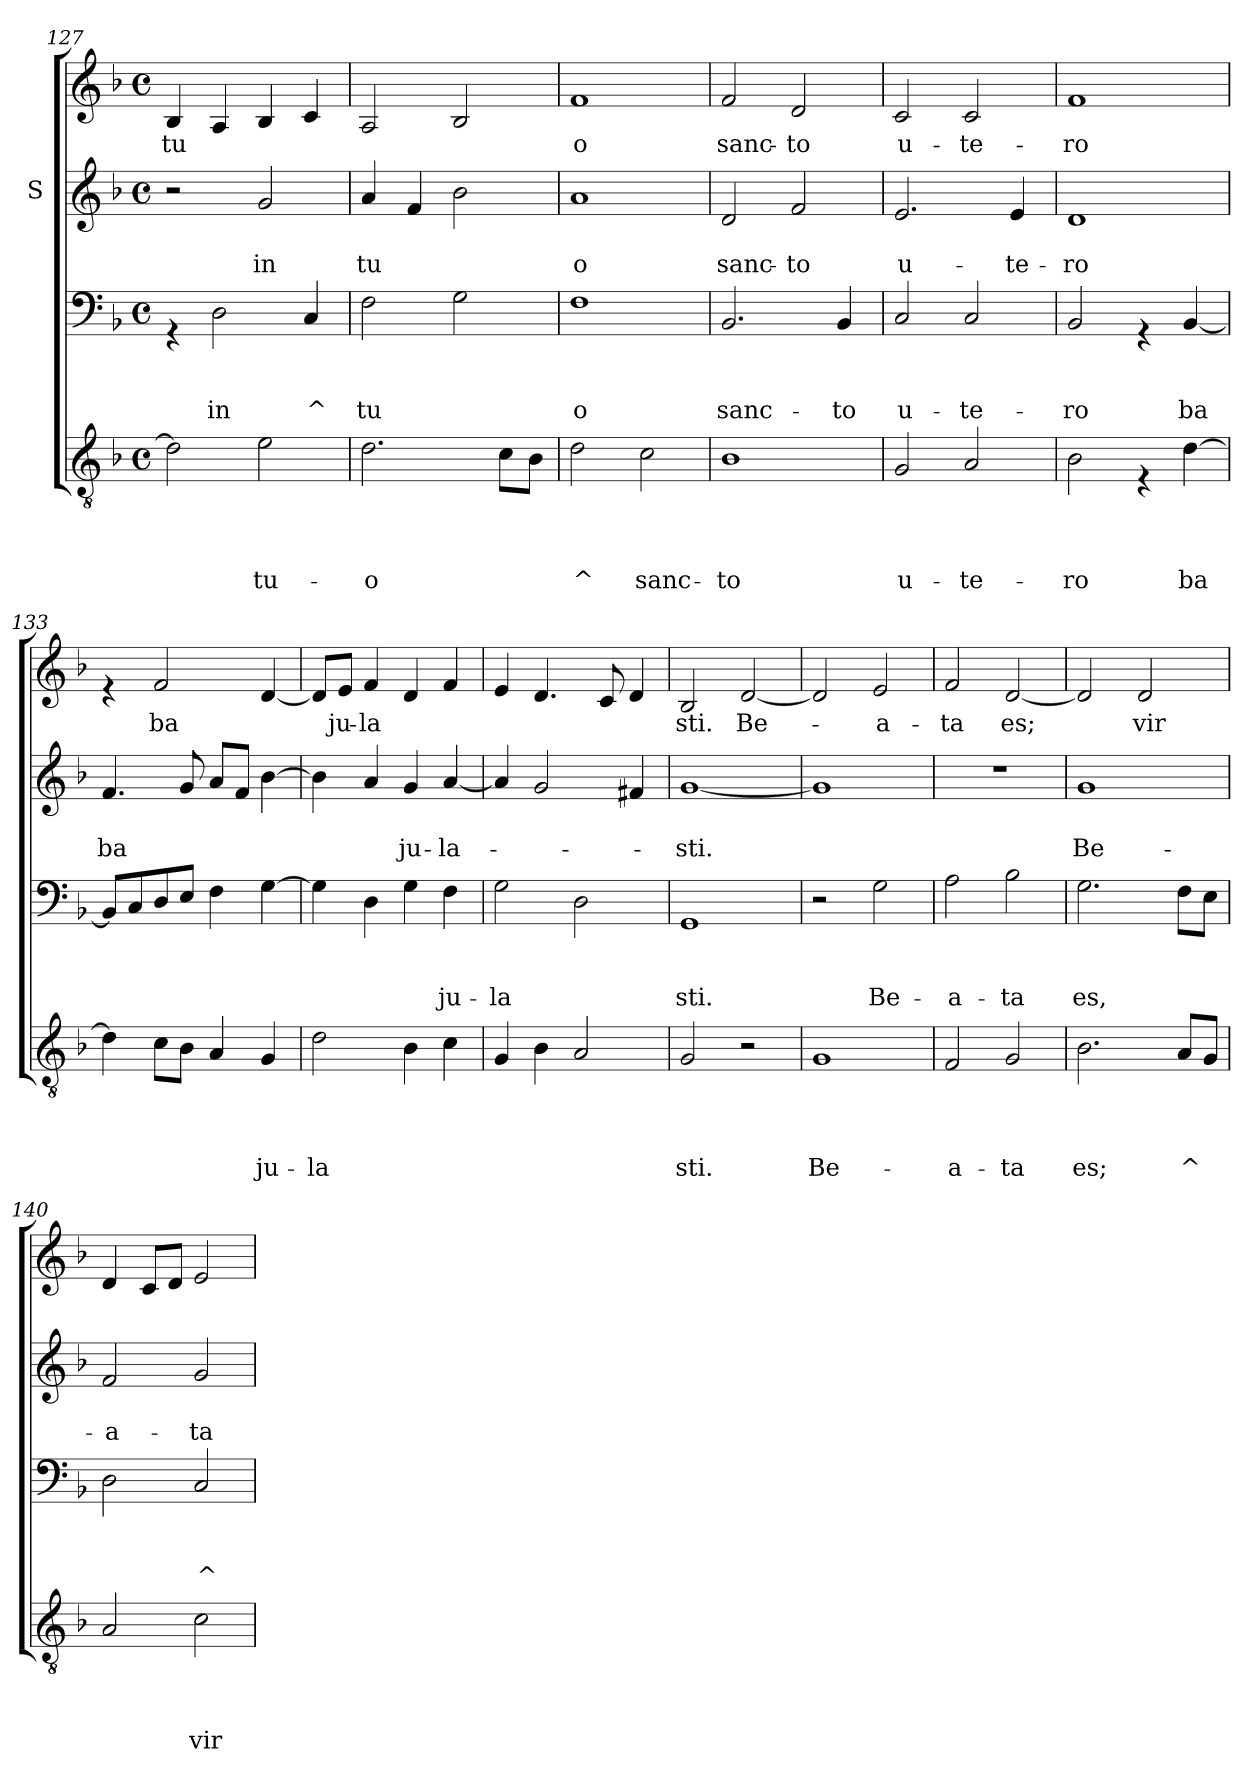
**kern	**text	**text	**text	**text	**kern	**text	**text	**text	**kern	**text	**text	**kern	**text
*part4	*part4	*part4	*part4	*part4	*part3	*part3	*part3	*part3	*part2	*part2	*part2	*part1	*part1
*staff4	*staff4	*staff4	*staff4	*staff4	*staff3	*staff3	*staff3	*staff3	*staff2	*staff2	*staff2	*staff1	*staff1
*	*	*	*	*	*	*	*	*	*I"S	*	*	*	*
*clefGv2	*	*	*	*	*clefF4	*	*	*	*clefG2	*	*	*clefG2	*
*k[b-]	*	*	*	*	*k[b-]	*	*	*	*k[b-]	*	*	*k[b-]	*
*F:	*	*	*	*	*F:	*	*	*	*F:	*	*	*F:	*
*M4/4	*	*	*	*	*M4/4	*	*	*	*M4/4	*	*	*M4/4	*
*met(c)	*	*	*	*	*met(c)	*	*	*	*met(c)	*	*	*met(c)	*
=127	=127	=127	=127	=127	=127	=127	=127	=127	=127	=127	=127	=127	=127
!	!	!	!	!	!	!	!	!	!	!	!	!	!LO:LY:b
2d\]	.	.	.	.	4rGG	.	.	.	2r	.	.	4B-/	-tu
!	!	!	!	!	!	!	!	!LO:LY:b	!	!	!	!	!
.	.	.	.	.	2D\	.	.	in	.	.	.	4A/	.
!	!	!	!	!LO:LY:b	!	!	!	!	!	!	!LO:LY:b	!	!
2e\	.	.	.	tu-	.	.	.	.	2g/	.	in	4B-/	.
!	!	!	!	!	!	!	!	!LO:LY:b	!	!	!	!	!
.	.	.	.	.	4C/	.	.	^	.	.	.	4c/	.
=128	=128	=128	=128	=128	=128	=128	=128	=128	=128	=128	=128	=128	=128
!	!	!	!	!LO:LY:b	!	!	!	!LO:LY:b	!	!	!LO:LY:b	!	!
2.d\	.	.	.	-o	2F\	.	.	tu	4a/	.	tu	2A/	.
.	.	.	.	.	.	.	.	.	4f/	.	.	.	.
.	.	.	.	.	2G\	.	.	.	2b-\	.	.	2B-/	.
8c\L	.	.	.	.	.	.	.	.	.	.	.	.	.
8B-\J	.	.	.	.	.	.	.	.	.	.	.	.	.
=129	=129	=129	=129	=129	=129	=129	=129	=129	=129	=129	=129	=129	=129
!	!	!	!	!LO:LY:b	!	!	!	!LO:LY:b	!	!	!LO:LY:b	!	!LO:LY:b
2d\	.	.	.	^	1F	.	.	o	1a	.	o	1f	o
!	!	!	!	!LO:LY:b	!	!	!	!	!	!	!	!	!
2c\	.	.	.	sanc-	.	.	.	.	.	.	.	.	.
=130	=130	=130	=130	=130	=130	=130	=130	=130	=130	=130	=130	=130	=130
!	!	!	!	!LO:LY:b	!	!	!	!LO:LY:b	!	!	!LO:LY:b	!	!LO:LY:b
1B-	.	.	.	-to	2.BB-/	.	.	sanc-	2d/	.	sanc-	2f/	sanc-
!	!	!	!	!	!	!	!	!	!	!	!LO:LY:b	!	!LO:LY:b
.	.	.	.	.	.	.	.	.	2f/	.	-to	2d/	-to
!	!	!	!	!	!	!	!	!LO:LY:b	!	!	!	!	!
.	.	.	.	.	4BB-/	.	.	-to	.	.	.	.	.
!!LO:LB:g=z
=131	=131	=131	=131	=131	=131	=131	=131	=131	=131	=131	=131	=131	=131
!	!	!	!	!LO:LY:b	!	!	!	!LO:LY:b	!	!	!LO:LY:b	!	!LO:LY:b
2G/	.	.	.	u-	2C/	.	.	u-	2.e/	.	u-	2c/	u-
!	!	!	!	!LO:LY:b	!	!	!	!LO:LY:b	!	!	!	!	!LO:LY:b
2A/	.	.	.	-te-	2C/	.	.	-te-	.	.	.	2c/	-te-
!	!	!	!	!	!	!	!	!	!	!	!LO:LY:b	!	!
.	.	.	.	.	.	.	.	.	4e/	.	-te-	.	.
=132	=132	=132	=132	=132	=132	=132	=132	=132	=132	=132	=132	=132	=132
!	!	!	!	!LO:LY:b	!	!	!	!LO:LY:b	!	!	!LO:LY:b	!	!LO:LY:b
2B-\	.	.	.	-ro	2BB-/	.	.	-ro	1d	.	-ro	1f	-ro
4rE	.	.	.	.	4rGG	.	.	.	.	.	.	.	.
!	!	!	!	!LO:LY:b	!	!	!	!LO:LY:b	!	!	!	!	!
[>4d\	.	.	.	ba	[<4BB-/	.	.	ba	.	.	.	.	.
=133	=133	=133	=133	=133	=133	=133	=133	=133	=133	=133	=133	=133	=133
!	!	!	!	!	!	!	!	!	!	!	!LO:LY:b	!	!
4d\]	.	.	.	.	8BB-/L]	.	.	.	4.f/	.	ba	4re	.
.	.	.	.	.	8C/	.	.	.	.	.	.	.	.
!	!	!	!	!	!	!	!	!	!	!	!	!	!LO:LY:b
8c\L	.	.	.	.	8D/	.	.	.	.	.	.	2f/	ba
8B-\J	.	.	.	.	8E/J	.	.	.	8g/	.	.	.	.
4A/	.	.	.	.	4F\	.	.	.	8a/L	.	.	.	.
.	.	.	.	.	.	.	.	.	8f/J	.	.	.	.
!	!	!	!	!LO:LY:b	!	!	!	!	!	!	!	!	!
4G/	.	.	.	ju-	[>4G\	.	.	.	[>4b-\	.	.	[<4d/	.
=134	=134	=134	=134	=134	=134	=134	=134	=134	=134	=134	=134	=134	=134
!	!	!	!	!LO:LY:b	!	!	!	!	!	!	!	!	!
2d\	.	.	.	-la	4G\]	.	.	.	4b-\]	.	.	8d/L]	.
!	!	!	!	!	!	!	!	!	!	!	!	!	!LO:LY:b
.	.	.	.	.	.	.	.	.	.	.	.	8e/J	ju-
!	!	!	!	!	!	!	!	!	!	!	!	!	!LO:LY:b
.	.	.	.	.	4D\	.	.	.	4a/	.	.	4f/	-la
!	!	!	!	!	!	!	!	!	!	!	!LO:LY:b	!	!
4B-\	.	.	.	.	4G\	.	.	.	4g/	.	ju-	4d/	.
!	!	!	!	!	!	!	!	!LO:LY:b	!	!	!LO:LY:b	!	!
4c\	.	.	.	.	4F\	.	.	ju-	[<4a/	.	-la-	4f/	.
=135	=135	=135	=135	=135	=135	=135	=135	=135	=135	=135	=135	=135	=135
!	!	!	!	!	!	!	!	!LO:LY:b	!	!	!	!	!
4G/	.	.	.	.	2G\	.	.	-la	4a/]	.	.	4e/	.
4B-\	.	.	.	.	.	.	.	.	2g/	.	.	4.d/	.
2A/	.	.	.	.	2D\	.	.	.	.	.	.	.	.
.	.	.	.	.	.	.	.	.	.	.	.	8c/	.
.	.	.	.	.	.	.	.	.	4f#X/	.	.	4d/	.
=136	=136	=136	=136	=136	=136	=136	=136	=136	=136	=136	=136	=136	=136
!	!	!	!	!LO:LY:b	!	!	!	!LO:LY:b	!	!	!LO:LY:b	!	!LO:LY:b
2G/	.	.	.	sti.	1GG	.	.	sti.	[<1g	.	-sti.	2B-/	sti.
!	!	!	!	!	!	!	!	!	!	!	!	!	!LO:LY:b
2r	.	.	.	.	.	.	.	.	.	.	.	[<2d/	Be-
!!LO:LB:g=z
=137	=137	=137	=137	=137	=137	=137	=137	=137	=137	=137	=137	=137	=137
!	!	!	!	!LO:LY:b	!	!	!	!	!	!	!	!	!
1G	.	.	.	Be-	2r	.	.	.	1g]	.	.	2d/]	.
!	!	!	!	!	!	!	!	!LO:LY:b	!	!	!	!	!LO:LY:b
.	.	.	.	.	2G\	.	.	Be-	.	.	.	2e/	-a-
=138	=138	=138	=138	=138	=138	=138	=138	=138	=138	=138	=138	=138	=138
!	!	!	!	!LO:LY:b	!	!	!	!LO:LY:b	!	!	!	!	!LO:LY:b
2F/	.	.	.	-a-	2A\	.	.	-a-	1r	.	.	2f/	-ta
!	!	!	!	!LO:LY:b	!	!	!	!LO:LY:b	!	!	!	!	!LO:LY:b
2G/	.	.	.	-ta	2B-\	.	.	-ta	.	.	.	[<2d/	es;
=139	=139	=139	=139	=139	=139	=139	=139	=139	=139	=139	=139	=139	=139
!	!	!	!	!LO:LY:b	!	!	!	!LO:LY:b	!	!	!LO:LY:b	!	!
2.B-\	.	.	.	es;	2.G\	.	.	es,	1g	.	Be-	2d/]	.
!	!	!	!	!	!	!	!	!	!	!	!	!	!LO:LY:b
.	.	.	.	.	.	.	.	.	.	.	.	2d/	vir
!	!	!	!	!LO:LY:b	!	!	!	!	!	!	!	!	!
8A/L	.	.	.	^	8F\L	.	.	.	.	.	.	.	.
8G/J	.	.	.	.	8E\J	.	.	.	.	.	.	.	.
=140	=140	=140	=140	=140	=140	=140	=140	=140	=140	=140	=140	=140	=140
!	!	!	!	!	!	!	!	!	!	!	!LO:LY:b	!	!
2A/	.	.	.	.	2D\	.	.	.	2f/	.	-a-	4d/	.
.	.	.	.	.	.	.	.	.	.	.	.	8c/L	.
.	.	.	.	.	.	.	.	.	.	.	.	8d/J	.
!	!	!	!	!LO:LY:b	!	!	!	!LO:LY:b	!	!	!LO:LY:b	!	!
2c\	.	.	.	vir-	2C/	.	.	^	2g/	.	-ta	2e/	.
=	=	=	=	=	=	=	=	=	=	=	=	=	=
*-	*-	*-	*-	*-	*-	*-	*-	*-	*-	*-	*-	*-	*-
